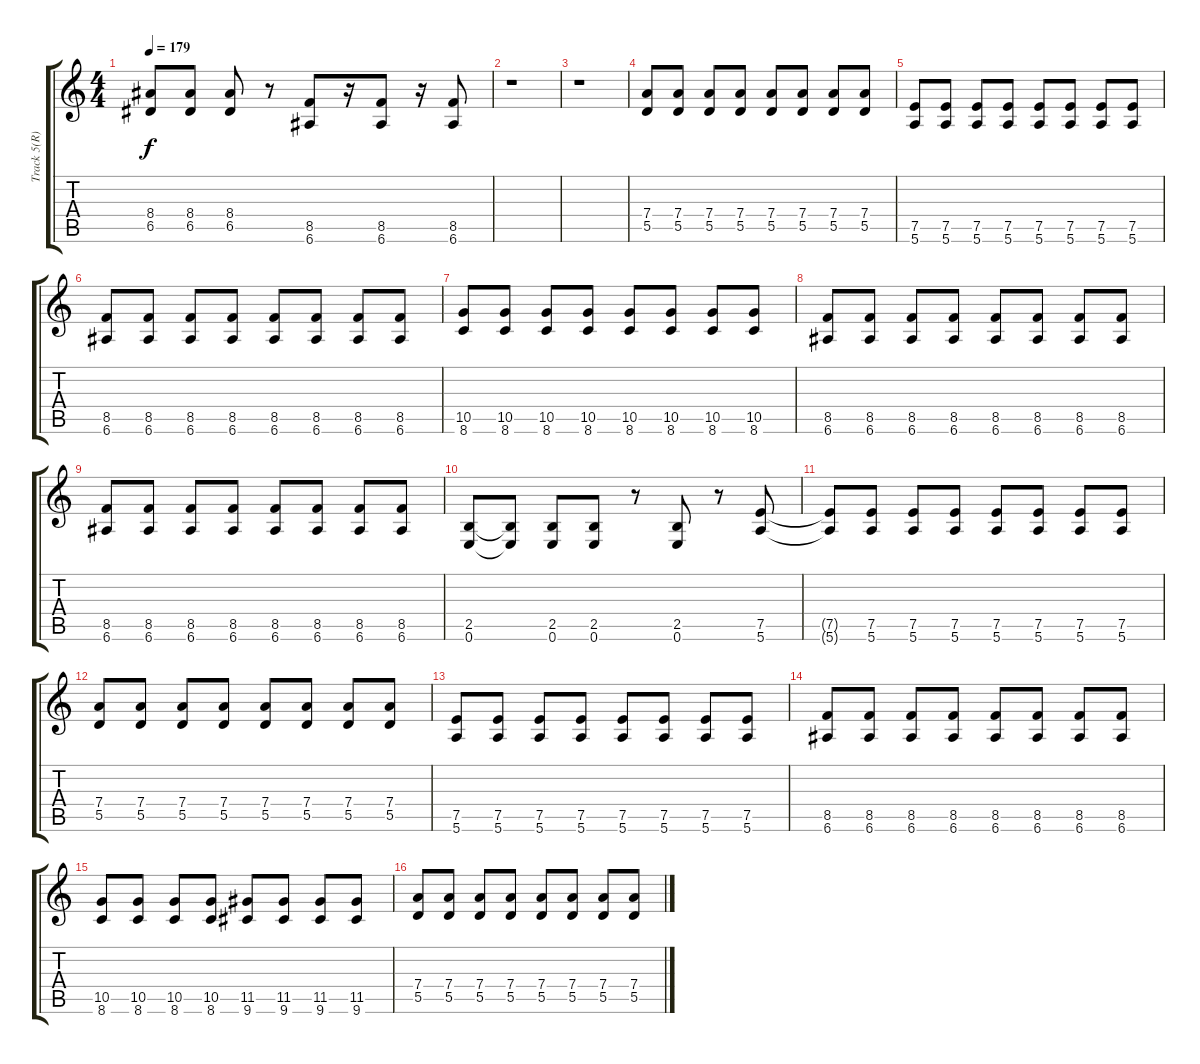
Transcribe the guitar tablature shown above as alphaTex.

\track ("Track 5(R)" "Track 5(R)") {instrument overdrivenguitar}
\staff {score tabs}
\tuning (E4 B3 G3 D3 A2 E2) {hide}
\ts (4 4)
\tempo 179
\clef g2
\ks c
(8.4{t} 6.5{t}).8{dy f} (8.4 6.5).8 (8.4 6.5).8 r.8 (8.5 6.6).8 r.16 (8.5 6.6).8 r.16 (8.5 6.6).8 |
r.1 |
r.1 |
(7.4 5.5).8 (7.4 5.5).8 (7.4 5.5).8 (7.4 5.5).8 (7.4 5.5).8 (7.4 5.5).8 (7.4 5.5).8 (7.4 5.5).8 |
(7.5 5.6).8 (7.5 5.6).8 (7.5 5.6).8 (7.5 5.6).8 (7.5 5.6).8 (7.5 5.6).8 (7.5 5.6).8 (7.5 5.6).8 |
(8.5 6.6).8 (8.5 6.6).8 (8.5 6.6).8 (8.5 6.6).8 (8.5 6.6).8 (8.5 6.6).8 (8.5 6.6).8 (8.5 6.6).8 |
(10.5 8.6).8 (10.5 8.6).8 (10.5 8.6).8 (10.5 8.6).8 (10.5 8.6).8 (10.5 8.6).8 (10.5 8.6).8 (10.5 8.6).8 |
(8.5 6.6).8 (8.5 6.6).8 (8.5 6.6).8 (8.5 6.6).8 (8.5 6.6).8 (8.5 6.6).8 (8.5 6.6).8 (8.5 6.6).8 |
(8.5 6.6).8 (8.5 6.6).8 (8.5 6.6).8 (8.5 6.6).8 (8.5 6.6).8 (8.5 6.6).8 (8.5 6.6).8 (8.5 6.6).8 |
(2.5 0.6).8 (2.5{t} 0.6{t}).8 (2.5 0.6).8 (2.5 0.6).8 r.8 (2.5 0.6).8 r.8 (7.5 5.6).8 |
(7.5{t} 5.6{t}).8 (7.5 5.6).8 (7.5 5.6).8 (7.5 5.6).8 (7.5 5.6).8 (7.5 5.6).8 (7.5 5.6).8 (7.5 5.6).8 |
(7.4 5.5).8 (7.4 5.5).8 (7.4 5.5).8 (7.4 5.5).8 (7.4 5.5).8 (7.4 5.5).8 (7.4 5.5).8 (7.4 5.5).8 |
(7.5 5.6).8 (7.5 5.6).8 (7.5 5.6).8 (7.5 5.6).8 (7.5 5.6).8 (7.5 5.6).8 (7.5 5.6).8 (7.5 5.6).8 |
(8.5 6.6).8 (8.5 6.6).8 (8.5 6.6).8 (8.5 6.6).8 (8.5 6.6).8 (8.5 6.6).8 (8.5 6.6).8 (8.5 6.6).8 |
(10.5 8.6).8 (10.5 8.6).8 (10.5 8.6).8 (10.5 8.6).8 (11.5 9.6).8 (11.5 9.6).8 (11.5 9.6).8 (11.5 9.6).8 |
(7.4 5.5).8 (7.4 5.5).8 (7.4 5.5).8 (7.4 5.5).8 (7.4 5.5).8 (7.4 5.5).8 (7.4 5.5).8 (7.4 5.5).8
